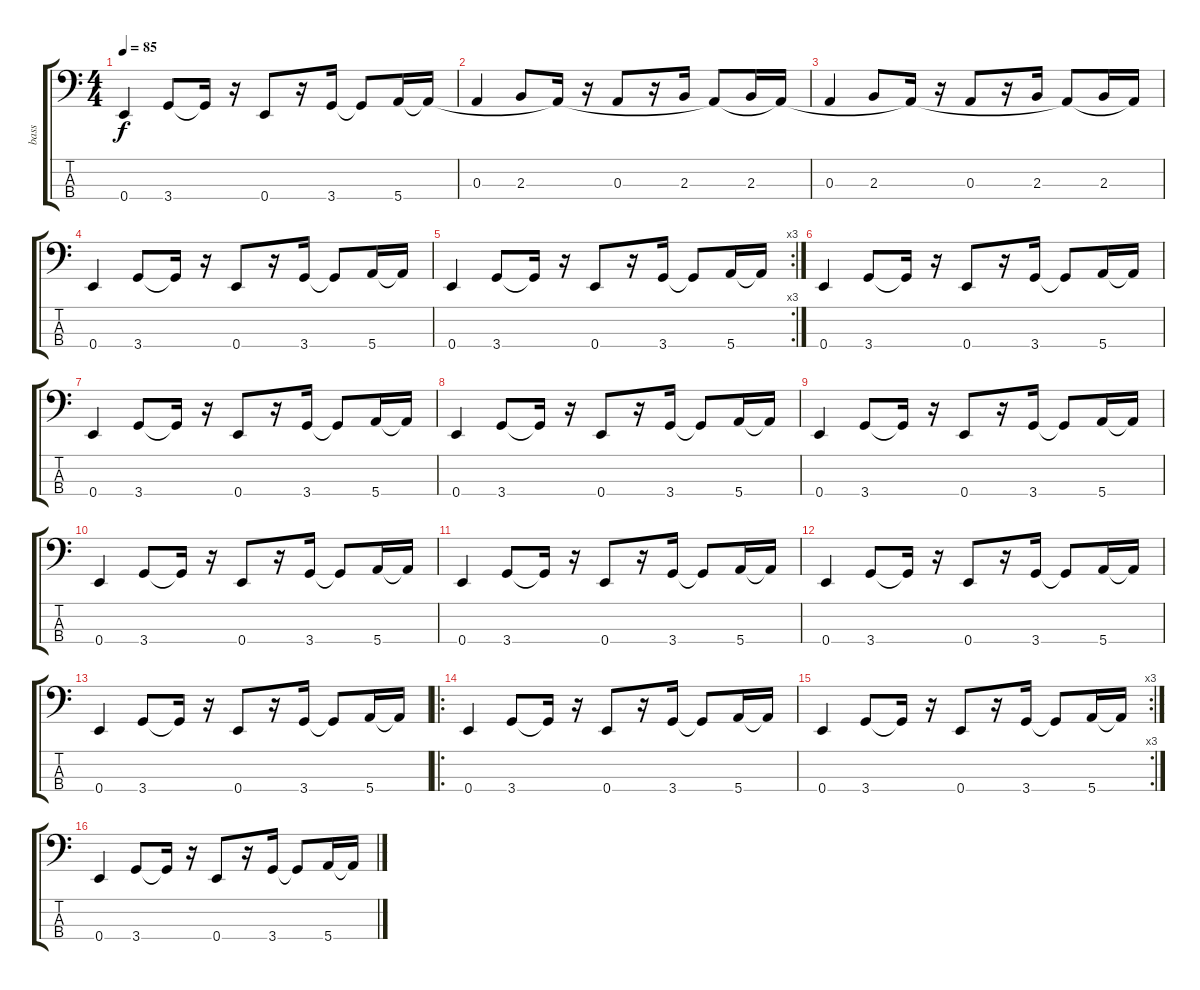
\track ("bass" "bass") {instrument electricbasspick}
\staff {score tabs}
\tuning (G2 D2 A1 E1) {hide}
\ts (4 4)
\tempo 85
\clef f4
\ks c
0.4.4{dy f} 3.4.8 3.4{t}.16 r.16 0.4.8 r.16 3.4.16 3.4{t}.8 5.4.16 5.4{t}.16 |
0.3.4 2.3.8 5.4{t}.16 r.16 0.3.8 r.16 2.3.16 5.4{t}.8 2.3.16 5.4{t}.16 |
0.3.4 2.3.8 5.4{t}.16 r.16 0.3.8 r.16 2.3.16 5.4{t}.8 2.3.16 5.4{t}.16 |
0.4.4 3.4.8 3.4{t}.16 r.16 0.4.8 r.16 3.4.16 3.4{t}.8 5.4.16 5.4{t}.16 |
\rc 3
0.4.4 3.4.8 3.4{t}.16 r.16 0.4.8 r.16 3.4.16 3.4{t}.8 5.4.16 5.4{t}.16 |
0.4.4 3.4.8 3.4{t}.16 r.16 0.4.8 r.16 3.4.16 3.4{t}.8 5.4.16 5.4{t}.16 |
0.4.4 3.4.8 3.4{t}.16 r.16 0.4.8 r.16 3.4.16 3.4{t}.8 5.4.16 5.4{t}.16 |
0.4.4 3.4.8 3.4{t}.16 r.16 0.4.8 r.16 3.4.16 3.4{t}.8 5.4.16 5.4{t}.16 |
0.4.4 3.4.8 3.4{t}.16 r.16 0.4.8 r.16 3.4.16 3.4{t}.8 5.4.16 5.4{t}.16 |
0.4.4 3.4.8 3.4{t}.16 r.16 0.4.8 r.16 3.4.16 3.4{t}.8 5.4.16 5.4{t}.16 |
0.4.4 3.4.8 3.4{t}.16 r.16 0.4.8 r.16 3.4.16 3.4{t}.8 5.4.16 5.4{t}.16 |
0.4.4 3.4.8 3.4{t}.16 r.16 0.4.8 r.16 3.4.16 3.4{t}.8 5.4.16 5.4{t}.16 |
0.4.4 3.4.8 3.4{t}.16 r.16 0.4.8 r.16 3.4.16 3.4{t}.8 5.4.16 5.4{t}.16 |
\ro
0.4.4 3.4.8 3.4{t}.16 r.16 0.4.8 r.16 3.4.16 3.4{t}.8 5.4.16 5.4{t}.16 |
\rc 3
0.4.4 3.4.8 3.4{t}.16 r.16 0.4.8 r.16 3.4.16 3.4{t}.8 5.4.16 5.4{t}.16 |
0.4.4 3.4.8 3.4{t}.16 r.16 0.4.8 r.16 3.4.16 3.4{t}.8 5.4.16 5.4{t}.16
